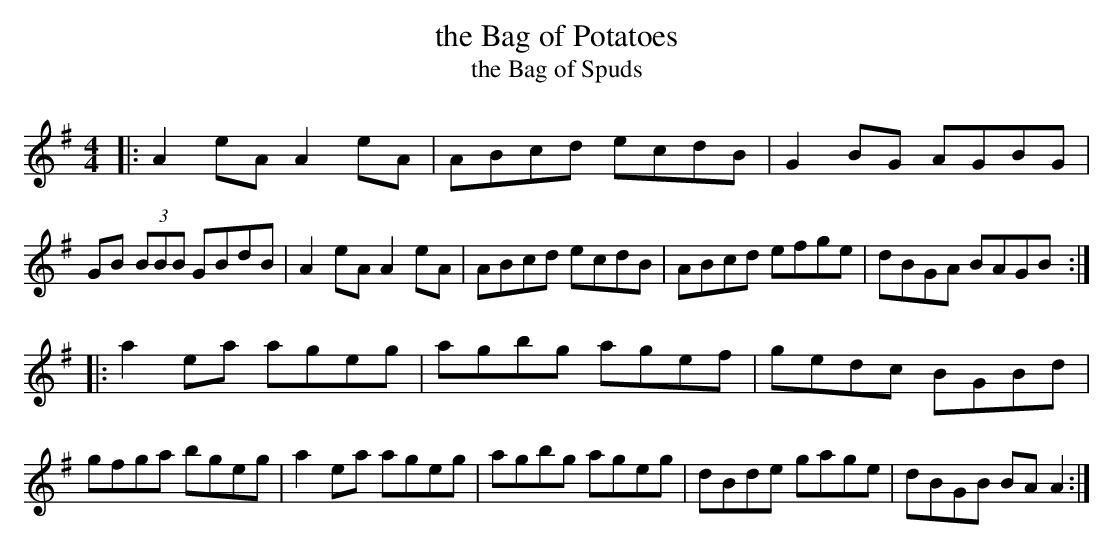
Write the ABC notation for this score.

X:1
T:the Bag of Potatoes
T:the Bag of Spuds
M:4/4
L:1/8
K:G
|: A2eA A2eA | ABcd ecdB | G2BG AGBG | GB (3BBB GBdB \
|  A2eA A2eA | ABcd ecdB | ABcd efge | dBGA BAGB :|
|: a2ea ageg | agbg agef | gedc BGBd | gfga bgeg \
|  a2ea ageg | agbg ageg | dBde gage | dBGB BAA2 :|
